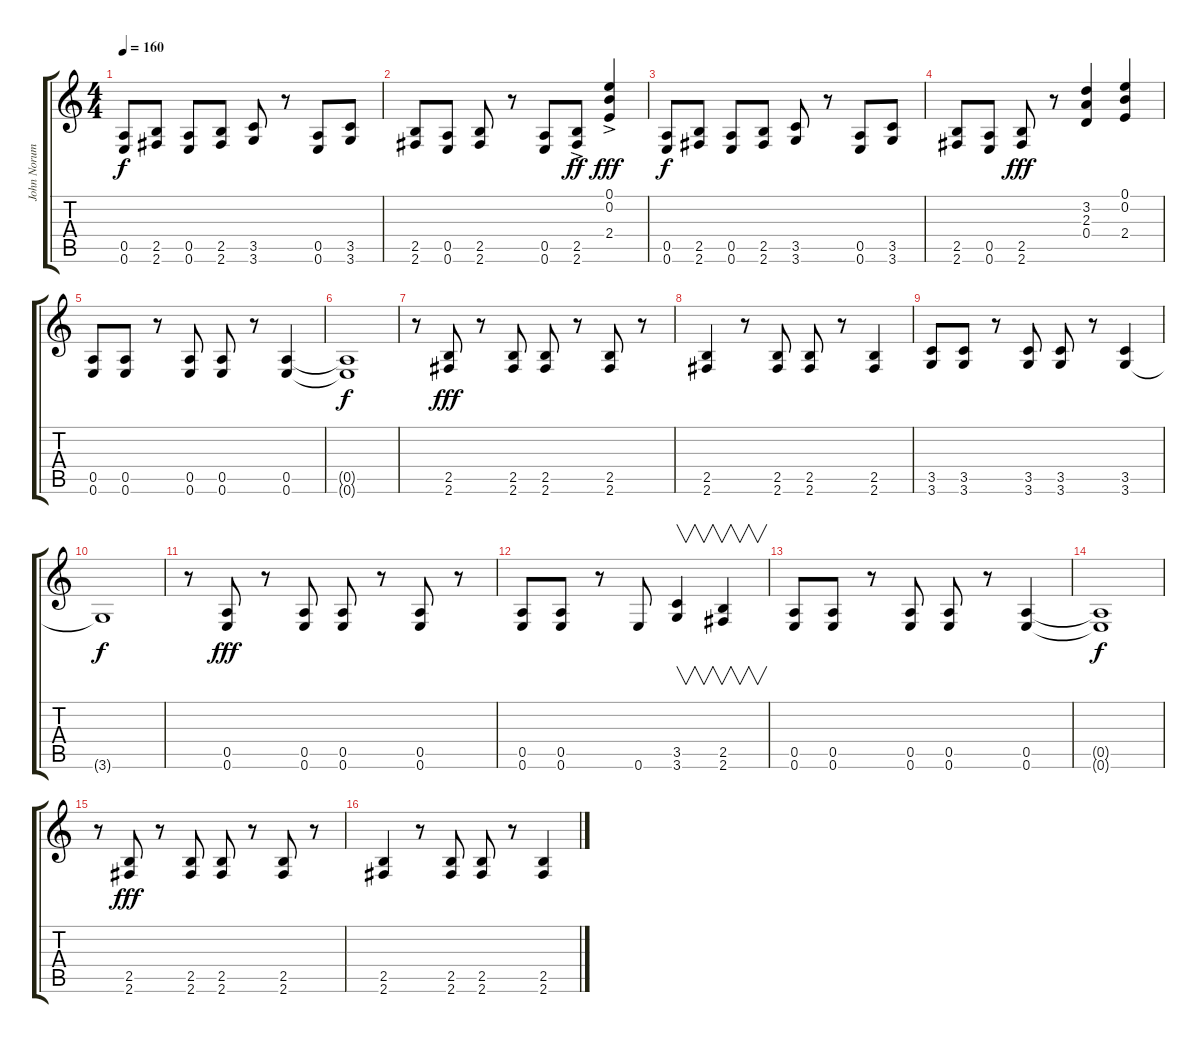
\track ("John Norum" "John Norum") {instrument distortionguitar}
\staff {score tabs}
\tuning (E4 B3 G3 D3 A2 E2) {hide}
\ts (4 4)
\tempo 160
\clef g2
\ks c
(0.5 0.6).8{dy f} (2.5 2.6).8 (0.5 0.6).8 (2.5 2.6).8 (3.5 3.6).8 r.8 (0.5 0.6).8 (3.5 3.6).8 |
(2.5 2.6).8 (0.5 0.6).8 (2.5 2.6).8 r.8 (0.5 0.6).8 (2.5{ac} 2.6{ac}).8{dy ff} (0.1{ac} 0.2{ac} 2.4{ac}).4{dy fff} |
(0.5 0.6).8{dy f} (2.5 2.6).8 (0.5 0.6).8 (2.5 2.6).8 (3.5 3.6).8 r.8 (0.5 0.6).8 (3.5 3.6).8 |
(2.5 2.6).8 (0.5 0.6).8 (2.5 2.6).8{dy fff} r.8 (3.2 2.3 0.4).4 (0.1 0.2 2.4).4 |
(0.5 0.6).8 (0.5 0.6).8 r.8 (0.5 0.6).8 (0.5 0.6).8 r.8 (0.5 0.6).4 |
(0.5{t} 0.6{t}).1{dy f} |
r.8 (2.5 2.6).8{dy fff} r.8 (2.5 2.6).8 (2.5 2.6).8 r.8 (2.5 2.6).8 r.8 |
(2.5 2.6).4 r.8 (2.5 2.6).8 (2.5 2.6).8 r.8 (2.5 2.6).4 |
(3.5 3.6).8 (3.5 3.6).8 r.8 (3.5 3.6).8 (3.5 3.6).8 r.8 (3.5 3.6).4 |
3.6{t}.1{dy f} |
r.8 (0.5 0.6).8{dy fff} r.8 (0.5 0.6).8 (0.5 0.6).8 r.8 (0.5 0.6).8 r.8 |
(0.5 0.6).8 (0.5 0.6).8 r.8 0.6.8 (3.5 3.6).4{v} (2.5 2.6).4{v} |
(0.5 0.6).8 (0.5 0.6).8 r.8 (0.5 0.6).8 (0.5 0.6).8 r.8 (0.5 0.6).4 |
(0.5{t} 0.6{t}).1{dy f} |
r.8 (2.5 2.6).8{dy fff} r.8 (2.5 2.6).8 (2.5 2.6).8 r.8 (2.5 2.6).8 r.8 |
(2.5 2.6).4 r.8 (2.5 2.6).8 (2.5 2.6).8 r.8 (2.5 2.6).4
